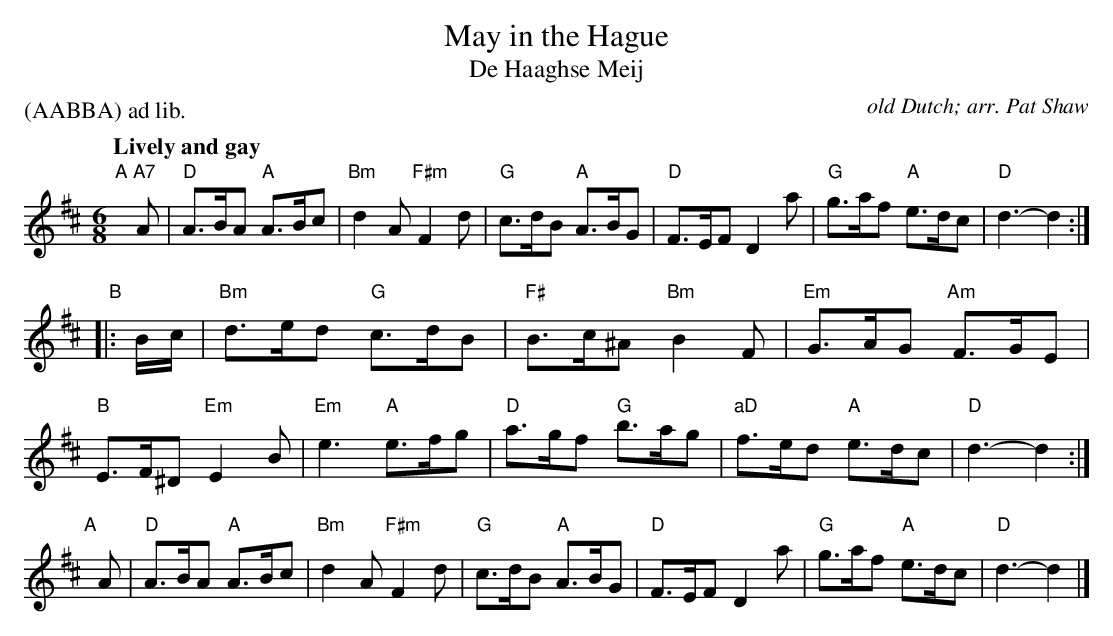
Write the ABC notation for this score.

X:1
T: May in the Hague
T: De Haaghse Meij
C: old Dutch; arr. Pat Shaw
P: (AABBA) ad lib.
Q: "Lively and gay"
M: 6/8
L: 1/8
K: D
"A"[|] "A7"A |\
"D"A>BA "A"A>Bc | "Bm"d2A "F#m"F2d | "G"c>dB "A"A>BG | "D"F>EF D2a | "G"g>af "A"e>dc | "D"d3- d2 :|
"B"|: B/c/ |\
"Bm"d>ed "G"c>dB | "F#"B>c^A "Bm"B2F | "Em"G>AG "Am"F>GE | "B"E>F^D "Em"E2B |\
"Em"e3 "A"e>fg | "D"a>gf "G"b>ag | "aD"f>ed "A"e>dc | "D"d3- d2 :|
"A"[|] A |\
"D"A>BA "A"A>Bc | "Bm"d2A "F#m"F2d | "G"c>dB "A"A>BG | "D"F>EF D2a | "G"g>af "A"e>dc | "D"d3- d2 |]
